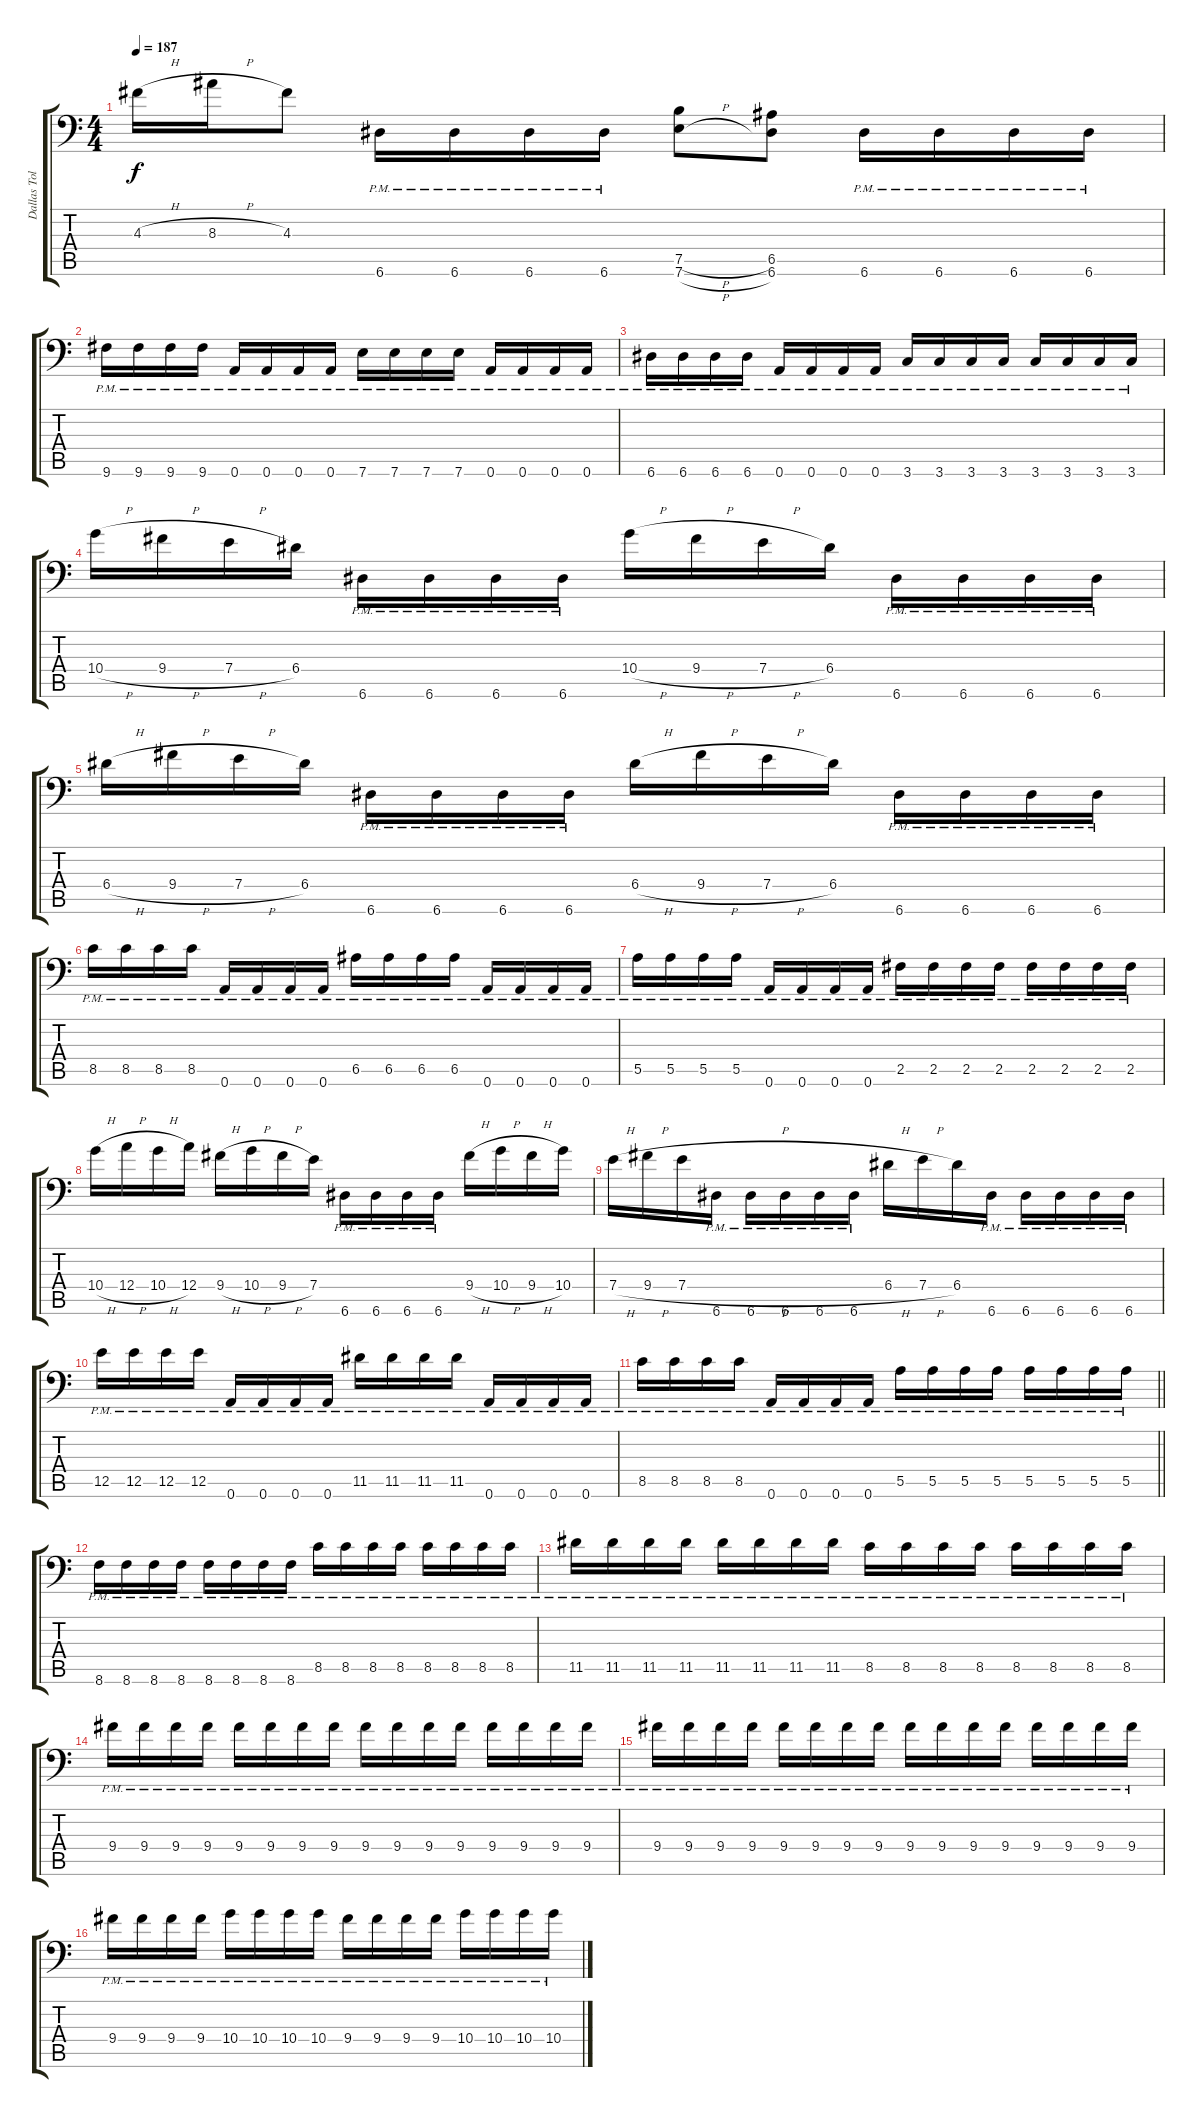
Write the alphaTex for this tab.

\track ("Dallas Toler-Wade" "Dallas Tol") {instrument distortionguitar}
\staff {score tabs}
\tuning (B3 Gb3 D3 A2 E2 A1) {hide}
\ts (4 4)
\tempo 187
\clef f4
\ks c
4.3{h}.16{dy f} 8.3{h}.16 4.3.8 6.6{pm}.16 6.6{pm}.16 6.6{pm}.16 6.6{pm}.16 (7.5{h} 7.6{h}).8 (6.5 6.6).8 6.6{pm}.16 6.6{pm}.16 6.6{pm}.16 6.6{pm}.16 |
9.6{pm}.16 9.6{pm}.16 9.6{pm}.16 9.6{pm}.16 0.6{pm}.16 0.6{pm}.16 0.6{pm}.16 0.6{pm}.16 7.6{pm}.16 7.6{pm}.16 7.6{pm}.16 7.6{pm}.16 0.6{pm}.16 0.6{pm}.16 0.6{pm}.16 0.6{pm}.16 |
6.6{pm}.16 6.6{pm}.16 6.6{pm}.16 6.6{pm}.16 0.6{pm}.16 0.6{pm}.16 0.6{pm}.16 0.6{pm}.16 3.6{pm}.16 3.6{pm}.16 3.6{pm}.16 3.6{pm}.16 3.6{pm}.16 3.6{pm}.16 3.6{pm}.16 3.6{pm}.16 |
10.4{h}.16 9.4{h}.16 7.4{h}.16 6.4.16 6.6{pm}.16 6.6{pm}.16 6.6{pm}.16 6.6{pm}.16 10.4{h}.16 9.4{h}.16 7.4{h}.16 6.4.16 6.6{pm}.16 6.6{pm}.16 6.6{pm}.16 6.6{pm}.16 |
6.4{h}.16 9.4{h}.16 7.4{h}.16 6.4.16 6.6{pm}.16 6.6{pm}.16 6.6{pm}.16 6.6{pm}.16 6.4{h}.16 9.4{h}.16 7.4{h}.16 6.4.16 6.6{pm}.16 6.6{pm}.16 6.6{pm}.16 6.6{pm}.16 |
8.5{pm}.16 8.5{pm}.16 8.5{pm}.16 8.5{pm}.16 0.6{pm}.16 0.6{pm}.16 0.6{pm}.16 0.6{pm}.16 6.5{pm}.16 6.5{pm}.16 6.5{pm}.16 6.5{pm}.16 0.6{pm}.16 0.6{pm}.16 0.6{pm}.16 0.6{pm}.16 |
5.5{pm}.16 5.5{pm}.16 5.5{pm}.16 5.5{pm}.16 0.6{pm}.16 0.6{pm}.16 0.6{pm}.16 0.6{pm}.16 2.5{pm}.16 2.5{pm}.16 2.5{pm}.16 2.5{pm}.16 2.5{pm}.16 2.5{pm}.16 2.5{pm}.16 2.5{pm}.16 |
10.4{h}.16 12.4{h}.16 10.4{h}.16 12.4.16 9.4{h}.16 10.4{h}.16 9.4{h}.16 7.4.16 6.6{pm}.16 6.6{pm}.16 6.6{pm}.16 6.6{pm}.16 9.4{h}.16 10.4{h}.16 9.4{h}.16 10.4.16 |
7.4{h}.16 9.4{h}.16 7.4{h}.16 6.6{pm}.16 6.6{pm}.16 6.6{pm}.16 6.6{pm}.16 6.6{pm}.16 6.4{h}.16 7.4{h}.16 6.4.16 6.6{pm}.16 6.6{pm}.16 6.6{pm}.16 6.6{pm}.16 6.6{pm}.16 |
12.5{pm}.16 12.5{pm}.16 12.5{pm}.16 12.5{pm}.16 0.6{pm}.16 0.6{pm}.16 0.6{pm}.16 0.6{pm}.16 11.5{pm}.16 11.5{pm}.16 11.5{pm}.16 11.5{pm}.16 0.6{pm}.16 0.6{pm}.16 0.6{pm}.16 0.6{pm}.16 |
\barLineRight lightlight
8.5{pm}.16 8.5{pm}.16 8.5{pm}.16 8.5{pm}.16 0.6{pm}.16 0.6{pm}.16 0.6{pm}.16 0.6{pm}.16 5.5{pm}.16 5.5{pm}.16 5.5{pm}.16 5.5{pm}.16 5.5{pm}.16 5.5{pm}.16 5.5{pm}.16 5.5{pm}.16 |
\section ("" "")
8.6{pm}.16 8.6{pm}.16 8.6{pm}.16 8.6{pm}.16 8.6{pm}.16 8.6{pm}.16 8.6{pm}.16 8.6{pm}.16 8.5{pm}.16 8.5{pm}.16 8.5{pm}.16 8.5{pm}.16 8.5{pm}.16 8.5{pm}.16 8.5{pm}.16 8.5{pm}.16 |
11.5{pm}.16 11.5{pm}.16 11.5{pm}.16 11.5{pm}.16 11.5{pm}.16 11.5{pm}.16 11.5{pm}.16 11.5{pm}.16 8.5{pm}.16 8.5{pm}.16 8.5{pm}.16 8.5{pm}.16 8.5{pm}.16 8.5{pm}.16 8.5{pm}.16 8.5{pm}.16 |
9.4{pm}.16 9.4{pm}.16 9.4{pm}.16 9.4{pm}.16 9.4{pm}.16 9.4{pm}.16 9.4{pm}.16 9.4{pm}.16 9.4{pm}.16 9.4{pm}.16 9.4{pm}.16 9.4{pm}.16 9.4{pm}.16 9.4{pm}.16 9.4{pm}.16 9.4{pm}.16 |
9.4{pm}.16 9.4{pm}.16 9.4{pm}.16 9.4{pm}.16 9.4{pm}.16 9.4{pm}.16 9.4{pm}.16 9.4{pm}.16 9.4{pm}.16 9.4{pm}.16 9.4{pm}.16 9.4{pm}.16 9.4{pm}.16 9.4{pm}.16 9.4{pm}.16 9.4{pm}.16 |
9.4{pm}.16 9.4{pm}.16 9.4{pm}.16 9.4{pm}.16 10.4{pm}.16 10.4{pm}.16 10.4{pm}.16 10.4{pm}.16 9.4{pm}.16 9.4{pm}.16 9.4{pm}.16 9.4{pm}.16 10.4{pm}.16 10.4{pm}.16 10.4{pm}.16 10.4{pm}.16
